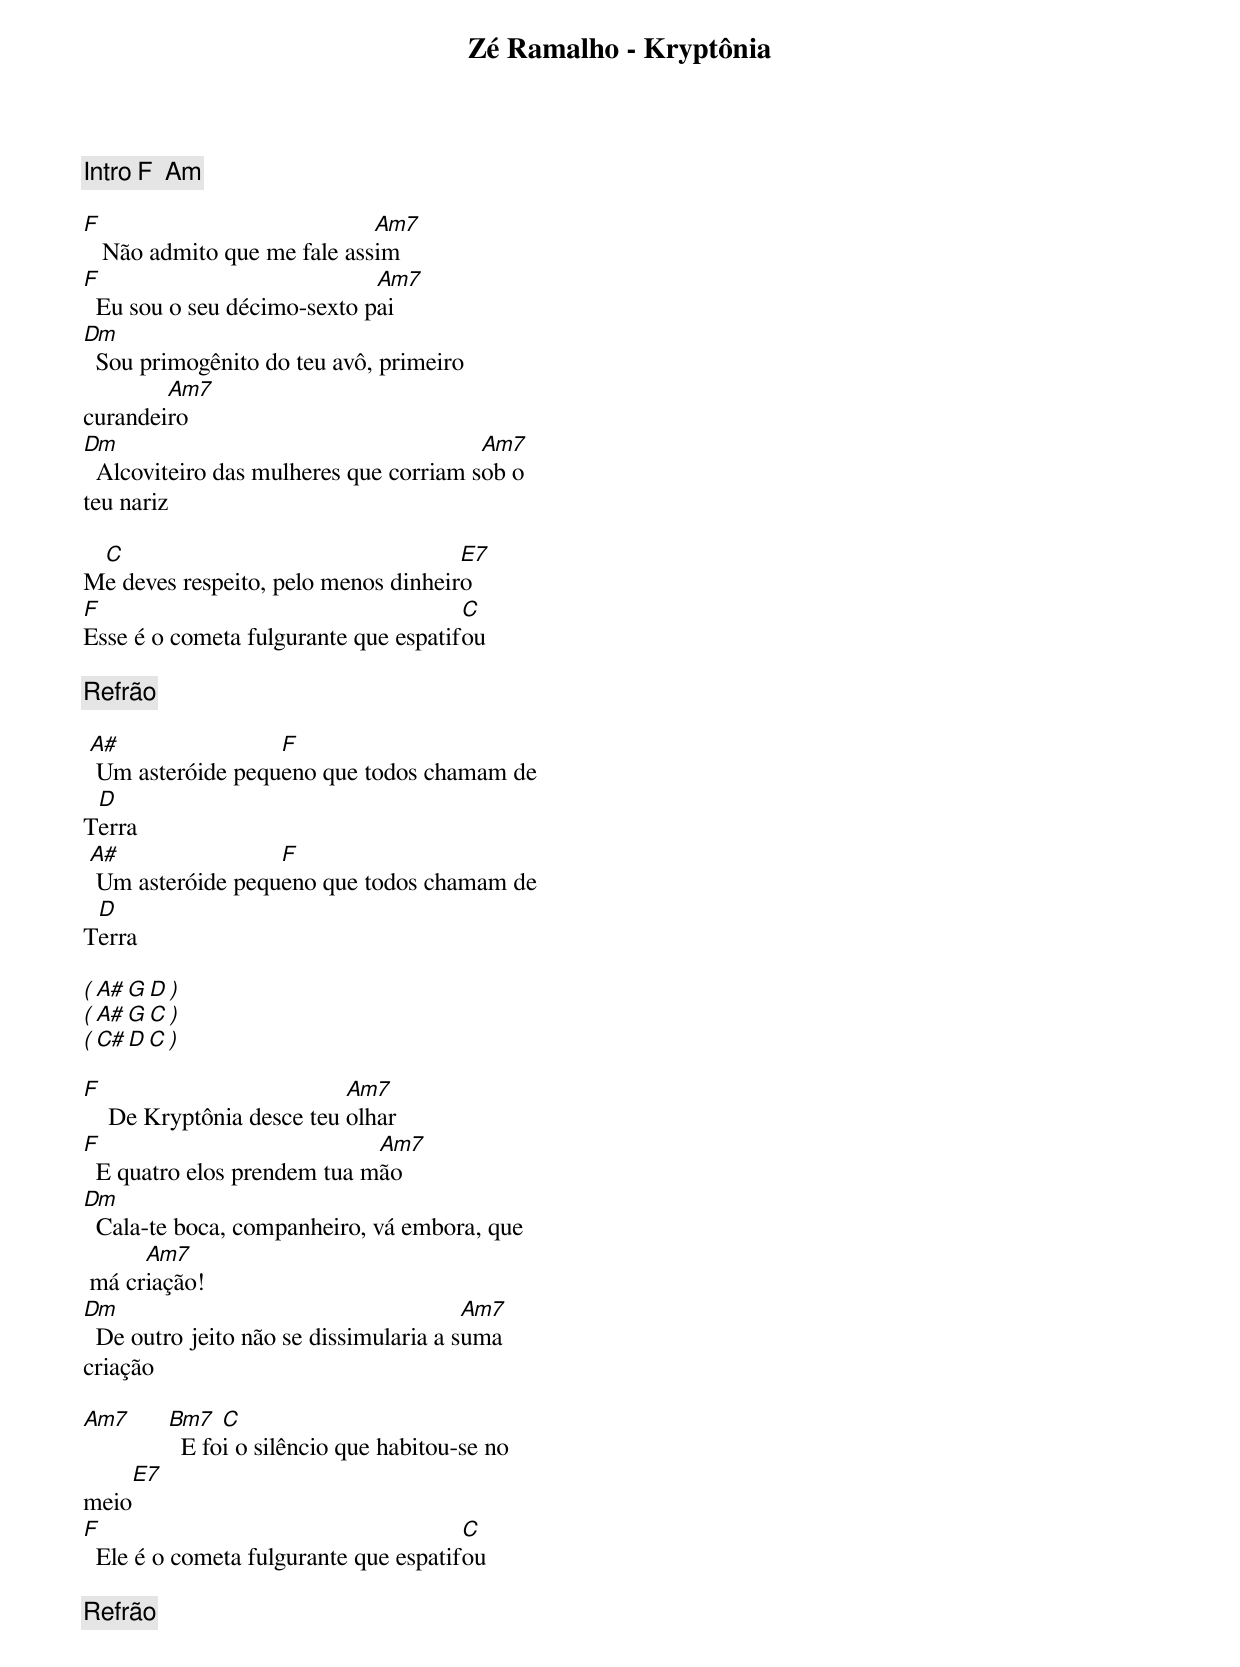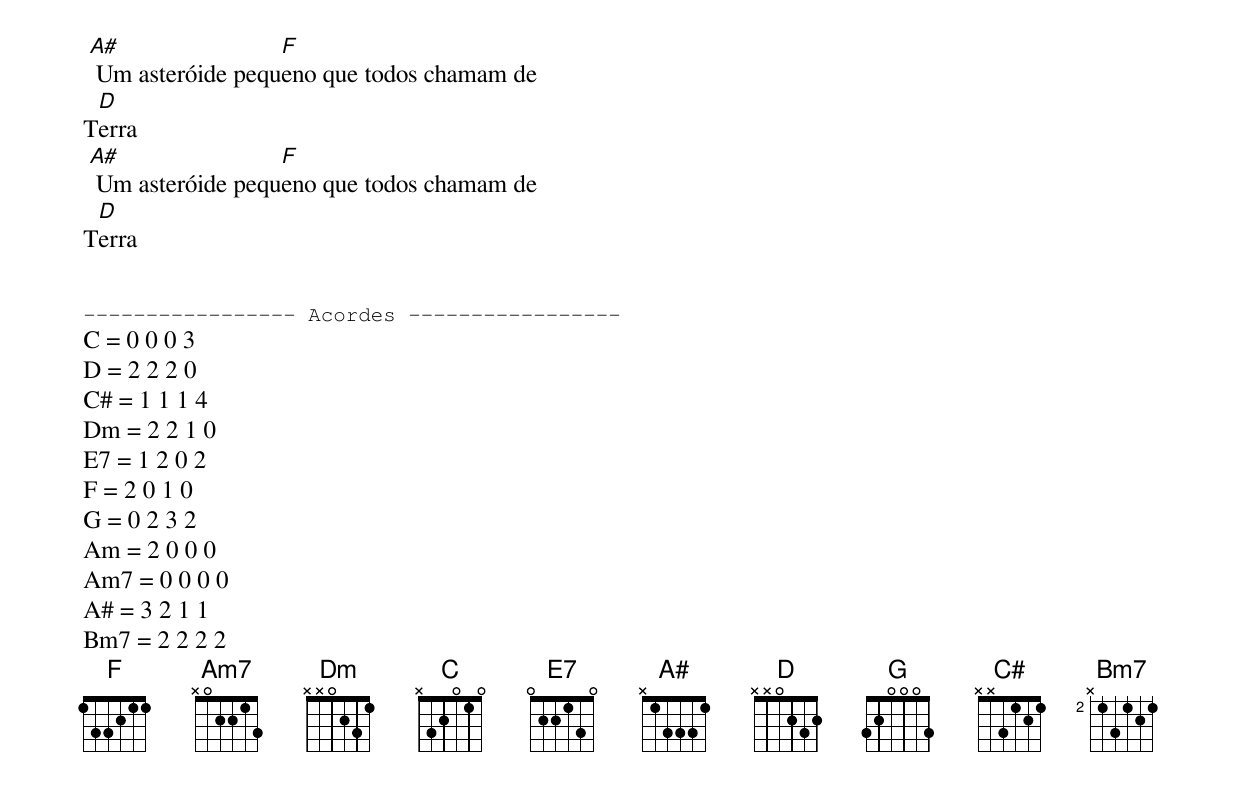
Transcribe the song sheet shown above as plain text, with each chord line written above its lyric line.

Zé Ramalho - Kryptônia

[Intro] F  Am

F                            Am7
   Não admito que me fale assim
F                            Am7
  Eu sou o seu décimo-sexto pai
Dm
  Sou primogênito do teu avô, primeiro
        Am7
curandeiro
Dm                                      Am7
  Alcoviteiro das mulheres que corriam sob o
teu nariz

 C                                   E7
Me deves respeito, pelo menos dinheiro
F                                     C
Esse é o cometa fulgurante que espatifou

[Refrão]

 A#                F
  Um asteróide pequeno que todos chamam de
 D
Terra
 A#                F
  Um asteróide pequeno que todos chamam de
 D
Terra

( A# G  D )
( A# G  C )
( C#  D  C )

F                          Am7
    De Kryptônia desce teu olhar
F                            Am7
  E quatro elos prendem tua mão
Dm
  Cala-te boca, companheiro, vá embora, que
      Am7
 má criação!
Dm                                      Am7
  De outro jeito não se dissimularia a suma
criação

Am7   Bm7   C
        E foi o silêncio que habitou-se no
       E7
meio
F                                      C
  Ele é o cometa fulgurante que espatifou

[Refrão]

 A#                F
  Um asteróide pequeno que todos chamam de
 D
Terra
 A#                F
  Um asteróide pequeno que todos chamam de
 D
Terra


----------------- Acordes -----------------
C = 0 0 0 3
D = 2 2 2 0
C# = 1 1 1 4
Dm = 2 2 1 0
E7 = 1 2 0 2
F = 2 0 1 0
G = 0 2 3 2
Am = 2 0 0 0
Am7 = 0 0 0 0
A# = 3 2 1 1
Bm7 = 2 2 2 2
